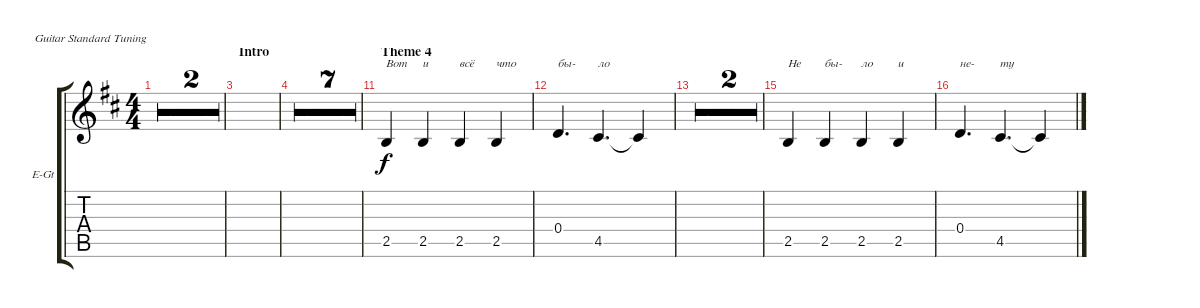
\defaultSystemsLayout 4
\bracketExtendMode groupsimilarinstruments
\firstSystemTrackNameOrientation horizontal
\otherSystemsTrackNameOrientation horizontal
\track ("Voice" "E-Gt") {multiBarRest instrument electricguitarclean}
\staff {score tabs}
\tuning (E4 B3 G3 D3 A2 E2)
\ts (4 4)
\tempo 110
\clef g2
\ks d
|
|
\section ("" "Intro")
|
|
|
|
|
|
|
|
\section ("" "Theme 4")
2.5.4{txt "Вот"} 2.5.4{txt "и"} 2.5.4{txt "всё"} 2.5.4{txt "что"} |
0.4.4{d txt "бы-"} 4.5.4{d txt "ло"} 4.5{t}.4 |
|
|
2.5.4{txt "Не"} 2.5.4{txt "бы-"} 2.5.4{txt "ло"} 2.5.4{txt "и"} |
0.4.4{d txt "не-"} 4.5.4{d txt "ту"} 4.5{t}.4
